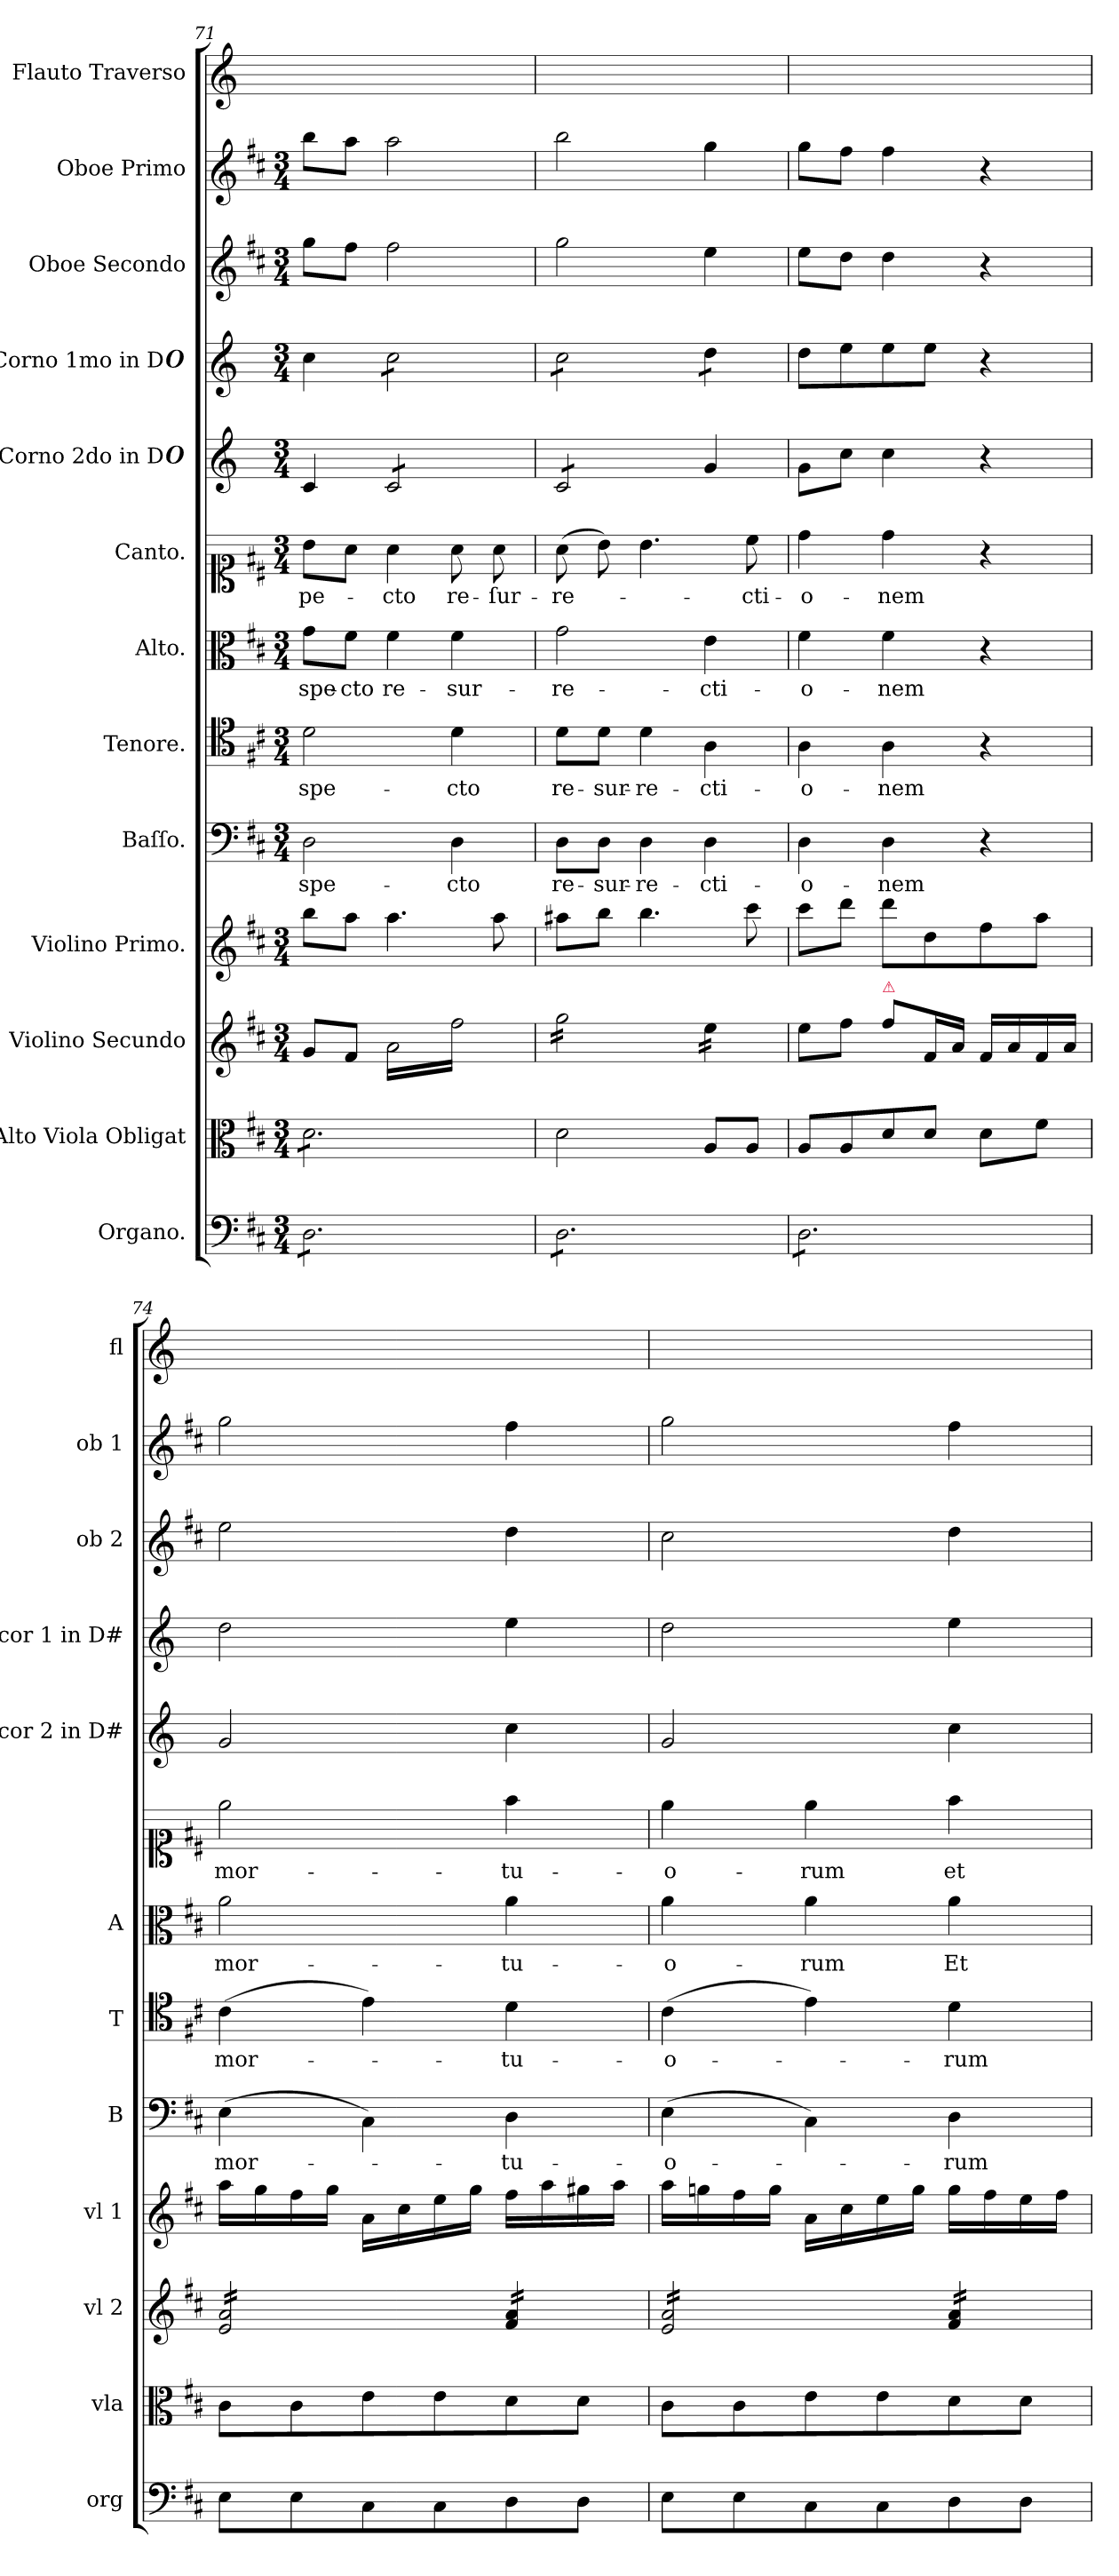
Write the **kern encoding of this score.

**kern	**kern	**kern	**kern	**kern	**text	**kern	**text	**kern	**text	**kern	**text	**kern	**kern	**kern	**kern	**kern
*part13	*part12	*part11	*part10	*part9	*part9	*part8	*part8	*part7	*part7	*part6	*part6	*part5	*part4	*part3	*part2	*part1
*staff13	*staff12	*staff11	*staff10	*staff9	*staff9	*staff8	*staff8	*staff7	*staff7	*staff6	*staff6	*staff5	*staff4	*staff3	*staff2	*staff1
*I"Organo.	*I"Alto Viola Obligat	*I"Violino Secundo	*I"Violino Primo.	*I"Baſſo.	*	*I"Tenore.	*	*I"Alto.	*	*I"Canto.	*	*I"Corno 2do in D#	*I"Corno 1mo in D#	*I"Oboe Secondo	*I"Oboe Primo	*I"Flauto Traverso
*I'org	*I'vla	*I'vl 2	*I'vl 1	*I'B	*	*I'T	*	*I'A	*	*	*	*I'cor 2 in D#	*I'cor 1 in D#	*I'ob 2	*I'ob 1	*I'fl
*clefF4	*clefC3	*clefG2	*clefG2	*clefF4	*	*clefC4	*	*clefC3	*	*clefC1	*	*clefG2	*clefG2	*clefG2	*clefG2	*clefG2
*	*	*	*	*	*	*	*	*	*	*	*	*ITrd6c10	*ITrd6c10	*	*	*
*k[f#c#]	*k[f#c#]	*k[f#c#]	*k[f#c#]	*k[f#c#]	*	*k[f#c#]	*	*k[f#c#]	*	*k[f#c#]	*	*k[f#c#]	*k[f#c#]	*k[f#c#]	*k[f#c#]	*
*D:	*D:	*D:	*D:	*D:	*	*D:	*	*D:	*	*D:	*	*	*	*D:	*D:	*
*M3/4	*M3/4	*M3/4	*M3/4	*M3/4	*	*M3/4	*	*M3/4	*	*M3/4	*	*M3/4	*M3/4	*M3/4	*M3/4	*
=71	=71	=71	=71	=71	=71	=71	=71	=71	=71	=71	=71	=71	=71	=71	=71	=71
*tremolo	*	*	*	*	*	*	*	*	*	*	*	*	*	*	*	*
*	*tremolo	*	*	*	*	*	*	*	*	*	*	*	*	*	*	*
8D\L	8d\L	8g/L	8bb\L	2D\	-spe-	2d\	-spe-	8g\L	-spe-	8b\L	-pe-	4D/	4d\	8gg\L	8bb\L	2.ryy
8D\	8d\	8f#/J	8aa\J	.	.	.	.	8f#\J	-cto	8a\J	.	.	.	8ff#\J	8aa\J	.
*	*	*tremolo	*	*	*	*	*	*	*	*	*	*	*	*	*	*
*	*	*	*	*	*	*	*	*	*	*	*	*tremolo	*	*	*	*
*	*	*	*	*	*	*	*	*	*	*	*	*	*tremolo	*	*	*
8D\	8d\	16a\LL	4.aa\	.	.	.	.	4f#\	re-	4a\	-cto	8D/L	8d\L	2ff#\	2aa\	.
.	.	16ff#\	.	.	.	.	.	.	.	.	.	.	.	.	.	.
8D\	8d\	16a\	.	.	.	.	.	.	.	.	.	8D/	8d\	.	.	.
.	.	16ff#\	.	.	.	.	.	.	.	.	.	.	.	.	.	.
8D\	8d\	16a\	.	4D\	-cto	4d\	-cto	4f#\	-sur-	8a\	re-	8D/	8d\	.	.	.
.	.	16ff#\	.	.	.	.	.	.	.	.	.	.	.	.	.	.
8D\J	8d\J	16a\	8aa\	.	.	.	.	.	.	8a\	-ſur-	8D/J	8d\J	.	.	.
*	*Xtremolo	*	*	*	*	*	*	*	*	*	*	*	*	*	*	*
.	.	16ff#\JJ	.	.	.	.	.	.	.	.	.	.	.	.	.	.
=72	=72	=72	=72	=72	=72	=72	=72	=72	=72	=72	=72	=72	=72	=72	=72	=72
8D\L	2d\	16gg\LL	8aa#X\L	8D\L	re-	8d\L	re-	2g\	-re-	(8a\	-re-	8D/L	8d\L	2gg\	2bb\	2.ryy
.	.	16gg\	.	.	.	.	.	.	.	.	.	.	.	.	.	.
8D\	.	16gg\	8bb\J	8D\J	-sur-	8d\J	-sur-	.	.	8b\)	.	8D/	8d\	.	.	.
.	.	16gg\	.	.	.	.	.	.	.	.	.	.	.	.	.	.
8D\	.	16gg\	4.bb\	4D\	-re-	4d\	-re-	.	.	4.b\	.	8D/	8d\	.	.	.
.	.	16gg\	.	.	.	.	.	.	.	.	.	.	.	.	.	.
8D\	.	16gg\	.	.	.	.	.	.	.	.	.	8D/J	8d\J	.	.	.
*	*	*	*	*	*	*	*	*	*	*	*	*Xtremolo	*	*	*	*
.	.	16gg\JJ	.	.	.	.	.	.	.	.	.	.	.	.	.	.
8D\	8A/L	16ee\LL	.	4D\	-cti-	4A\	-cti-	4e\	-cti-	.	.	4A/	8e\L	4ee\	4gg\	.
.	.	16ee\	.	.	.	.	.	.	.	.	.	.	.	.	.	.
8D\J	8A/J	16ee\	8ccc#\	.	.	.	.	.	.	8cc#\	-cti-	.	8e\J	.	.	.
*	*	*	*	*	*	*	*	*	*	*	*	*	*Xtremolo	*	*	*
.	.	16ee\JJ	.	.	.	.	.	.	.	.	.	.	.	.	.	.
*	*	*Xtremolo	*	*	*	*	*	*	*	*	*	*	*	*	*	*
=73	=73	=73	=73	=73	=73	=73	=73	=73	=73	=73	=73	=73	=73	=73	=73	=73
8D\L	8A/L	8ee\L	8ccc#\L	4D\	-o-	4A\	-o-	4f#\	-o-	4dd\	-o-	8A\L	8e\L	8ee\L	8gg\L	2.ryy
8D\	8A/	8ff#\J	8ddd\J	.	.	.	.	.	.	.	.	8d\J	8f#\	8dd\J	8ff#\J	.
!	!	!LO:TX:a:color=crimson:t=⚠	!	!	!	!	!	!	!	!	!	!	!	!	!	!
8D\	8d/	8ff#\L	8ddd\L	4D\	-nem	4A\	-nem	4f#\	-nem	4dd\	-nem	4d\	8f#\	4dd\	4ff#\	.
8D\	8d/J	16f#/L	8dd\	.	.	.	.	.	.	.	.	.	8f#\J	.	.	.
.	.	16a/JJ	.	.	.	.	.	.	.	.	.	.	.	.	.	.
8D\	8d\L	16f#/LL	8ff#\	4r	.	4r	.	4r	.	4r	.	4r	4r	4r	4r	.
.	.	16a/	.	.	.	.	.	.	.	.	.	.	.	.	.	.
8D\J	8f#\J	16f#/	8aa\J	.	.	.	.	.	.	.	.	.	.	.	.	.
*Xtremolo	*	*	*	*	*	*	*	*	*	*	*	*	*	*	*	*
.	.	16a/JJ	.	.	.	.	.	.	.	.	.	.	.	.	.	.
=74	=74	=74	=74	=74	=74	=74	=74	=74	=74	=74	=74	=74	=74	=74	=74	=74
*	*	*tremolo	*	*	*	*	*	*	*	*	*	*	*	*	*	*
8E\L	8c#\L	16e/ 16a/LL	16aa\LL	(4E\	mor-	(4c#\	mor-	2a\	mor-	2ee\	mor-	2A/	2e\	2ee\	2gg\	2.ryy
.	.	16e/ 16a/	16gg\	.	.	.	.	.	.	.	.	.	.	.	.	.
8E\	8c#\	16e/ 16a/	16ff#\	.	.	.	.	.	.	.	.	.	.	.	.	.
.	.	16e/ 16a/	16gg\JJ	.	.	.	.	.	.	.	.	.	.	.	.	.
8C#\	8e\	16e/ 16a/	16a\LL	4C#\)	.	4e\)	.	.	.	.	.	.	.	.	.	.
.	.	16e/ 16a/	16cc#\	.	.	.	.	.	.	.	.	.	.	.	.	.
8C#\	8e\	16e/ 16a/	16ee\	.	.	.	.	.	.	.	.	.	.	.	.	.
.	.	16e/ 16a/JJ	16gg\JJ	.	.	.	.	.	.	.	.	.	.	.	.	.
8D\	8d\	16f#/ 16a/LL	16ff#\LL	4D\	-tu-	4d\	-tu-	4a\	-tu-	4ff#\	-tu-	4d\	4f#\	4dd\	4ff#\	.
.	.	16f#/ 16a/	16aa\	.	.	.	.	.	.	.	.	.	.	.	.	.
8D\J	8d\J	16f#/ 16a/	16gg#X\	.	.	.	.	.	.	.	.	.	.	.	.	.
.	.	16f#/ 16a/JJ	16aa\JJ	.	.	.	.	.	.	.	.	.	.	.	.	.
=75	=75	=75	=75	=75	=75	=75	=75	=75	=75	=75	=75	=75	=75	=75	=75	=75
8E\L	8c#\L	16e/ 16a/LL	16aa\LL	(4E\	-o-	(4c#\	-o-	4a\	-o-	4ee\	-o-	2A/	2e\	2cc#\	2gg\	2.ryy
.	.	16e/ 16a/	16ggn\	.	.	.	.	.	.	.	.	.	.	.	.	.
8E\	8c#\	16e/ 16a/	16ff#\	.	.	.	.	.	.	.	.	.	.	.	.	.
.	.	16e/ 16a/	16gg\JJ	.	.	.	.	.	.	.	.	.	.	.	.	.
8C#\	8e\	16e/ 16a/	16a\LL	4C#\)	.	4e\)	.	4a\	-rum	4ee\	-rum	.	.	.	.	.
.	.	16e/ 16a/	16cc#\	.	.	.	.	.	.	.	.	.	.	.	.	.
8C#\	8e\	16e/ 16a/	16ee\	.	.	.	.	.	.	.	.	.	.	.	.	.
.	.	16e/ 16a/JJ	16gg\JJ	.	.	.	.	.	.	.	.	.	.	.	.	.
8D\	8d\	16f#/ 16a/LL	16gg\LL	4D\	-rum	4d\	-rum	4a\	Et	4ff#\	et	4d\	4f#\	4dd\	4ff#\	.
.	.	16f#/ 16a/	16ff#\	.	.	.	.	.	.	.	.	.	.	.	.	.
8D\J	8d\J	16f#/ 16a/	16ee\	.	.	.	.	.	.	.	.	.	.	.	.	.
.	.	16f#/ 16a/JJ	16ff#\JJ	.	.	.	.	.	.	.	.	.	.	.	.	.
*	*	*Xtremolo	*	*	*	*	*	*	*	*	*	*	*	*	*	*
=	=	=	=	=	=	=	=	=	=	=	=	=	=	=	=	=
*-	*-	*-	*-	*-	*-	*-	*-	*-	*-	*-	*-	*-	*-	*-	*-	*-
